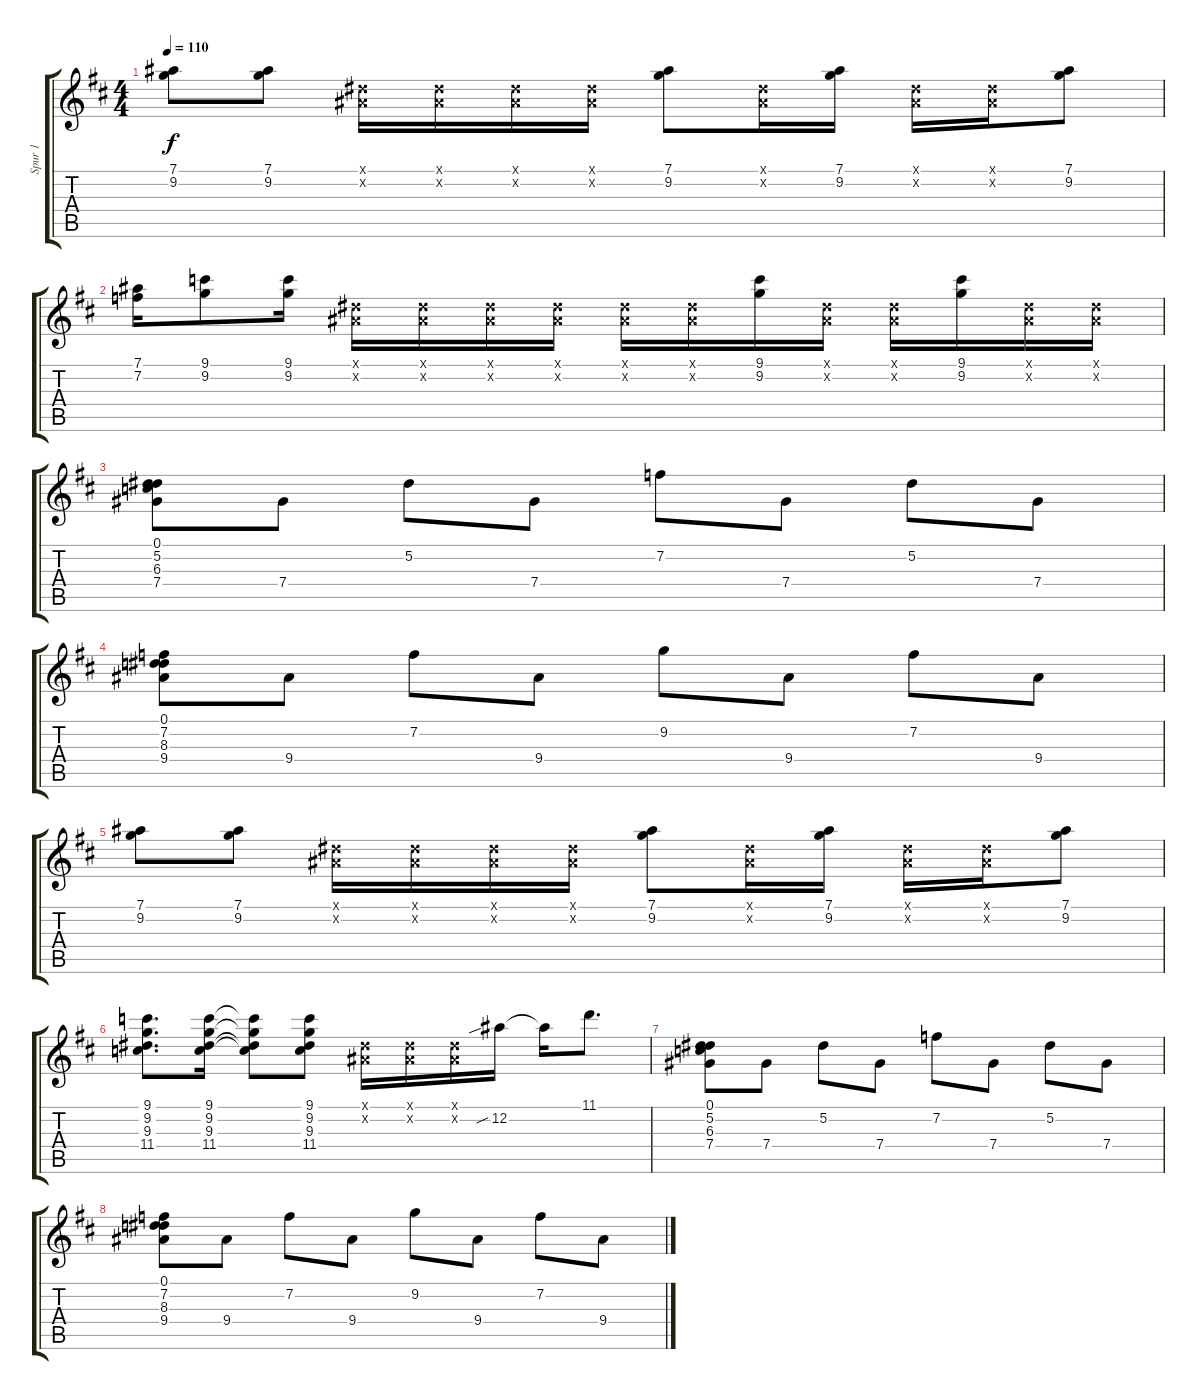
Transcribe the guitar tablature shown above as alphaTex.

\track ("Spur 1" "Spur 1") {instrument electricguitarclean}
\staff {score tabs}
\tuning (Eb4 Bb3 Gb3 Db3 Ab2 Eb2) {hide}
\ts (4 4)
\tempo 110
\clef g2
\ks d
(7.1 9.2).8{dy f} (7.1 9.2).8 (0.1{x} 0.2{x}).16 (0.1{x} 0.2{x}).16 (0.1{x} 0.2{x}).16 (0.1{x} 0.2{x}).16 (7.1 9.2).8 (0.1{x} 0.2{x}).16 (7.1 9.2).16 (0.1{x} 0.2{x}).16 (0.1{x} 0.2{x}).16 (7.1 9.2).8 |
(7.1 7.2).16 (9.1 9.2).8 (9.1 9.2).16 (0.1{x} 0.2{x}).16 (0.1{x} 0.2{x}).16 (0.1{x} 0.2{x}).16 (0.1{x} 0.2{x}).16 (0.1{x} 0.2{x}).16 (0.1{x} 0.2{x}).16 (9.1 9.2).16 (0.1{x} 0.2{x}).16 (0.1{x} 0.2{x}).16 (9.1 9.2).16 (0.1{x} 0.2{x}).16 (0.1{x} 0.2{x}).16 |
(0.1 5.2 6.3 7.4).8 7.4.8 5.2.8 7.4.8 7.2.8 7.4.8 5.2.8 7.4.8 |
(0.1 7.2 8.3 9.4).8 9.4.8 7.2.8 9.4.8 9.2.8 9.4.8 7.2.8 9.4.8 |
(7.1 9.2).8 (7.1 9.2).8 (0.1{x} 0.2{x}).16 (0.1{x} 0.2{x}).16 (0.1{x} 0.2{x}).16 (0.1{x} 0.2{x}).16 (7.1 9.2).8 (0.1{x} 0.2{x}).16 (7.1 9.2).16 (0.1{x} 0.2{x}).16 (0.1{x} 0.2{x}).16 (7.1 9.2).8 |
(9.1 9.2 9.3 11.4).8{d} (9.1 9.2 9.3 11.4).16 (9.1{t} 9.2{t} 9.3{t} 11.4{t}).8 (9.1 9.2 9.3 11.4).8 (0.1{x} 0.2{x}).16 (0.1{x} 0.2{x}).16 (0.1{x} 0.2{x}).16 12.2{sib}.16 12.2{t}.16 11.1.8{d} |
(0.1 5.2 6.3 7.4).8 7.4.8 5.2.8 7.4.8 7.2.8 7.4.8 5.2.8 7.4.8 |
(0.1 7.2 8.3 9.4).8 9.4.8 7.2.8 9.4.8 9.2.8 9.4.8 7.2.8 9.4.8
